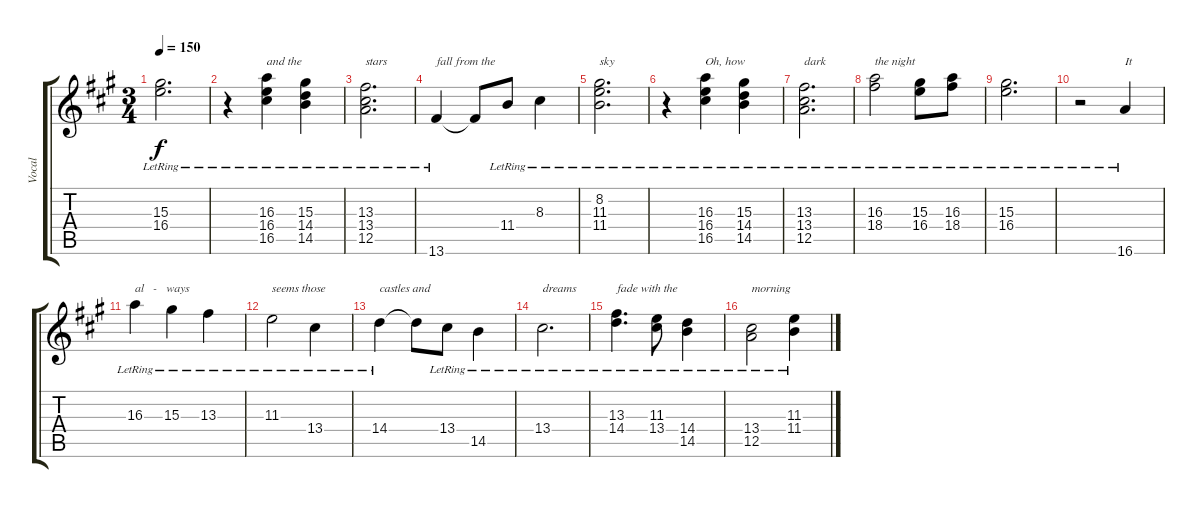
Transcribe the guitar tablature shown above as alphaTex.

\track ("Vocal" "Vocal") {instrument acousticguitarnylon}
\staff {score tabs}
\tuning (F4 C4 F3 C3 A2 F2) {hide}
\ts (3 4)
\tempo 150
\clef g2
\ks f#minor
(15.3{lr} 16.4{lr}).2{d dy f} |
r.4 (16.3{lr} 16.4{lr} 16.5{lr}).4{txt "and the"} (15.3{lr} 14.4{lr} 14.5{lr}).4 |
(13.3{lr} 13.4{lr} 12.5{lr}).2{d txt "stars"} |
13.6{lr}.4{txt "fall from the"} 13.6{t}.8 11.4{lr}.8 8.3{lr}.4 |
(8.2{lr} 11.3{lr} 11.4{lr}).2{d txt "sky"} |
r.4 (16.3{lr} 16.4{lr} 16.5{lr}).4{txt "Oh, how"} (15.3{lr} 14.4{lr} 14.5{lr}).4 |
(13.3{lr} 13.4{lr} 12.5{lr}).2{d txt "dark"} |
(16.3{lr} 18.4{lr}).2{txt "the night"} (15.3{lr} 16.4{lr}).8 (16.3{lr} 18.4{lr}).8 |
(15.3{lr} 16.4{lr}).2{d} |
r.2 16.6{lr}.4{txt "It"} |
16.3{lr}.4{txt "al   -   ways"} 15.3{lr}.4 13.3{lr}.4 |
11.3{lr}.2{txt "seems those"} 13.4{lr}.4 |
14.4{lr}.4{txt "castles and"} 14.4{t}.8 13.4{lr}.8 14.5{lr}.4 |
13.4{lr}.2{d txt "dreams"} |
(13.3{lr} 14.4{lr}).4{d txt "fade with the"} (11.3{lr} 13.4{lr}).8 (14.4{lr} 14.5{lr}).4 |
(13.4{lr} 12.5{lr}).2{txt "morning"} (11.3{lr} 11.4{lr}).4
